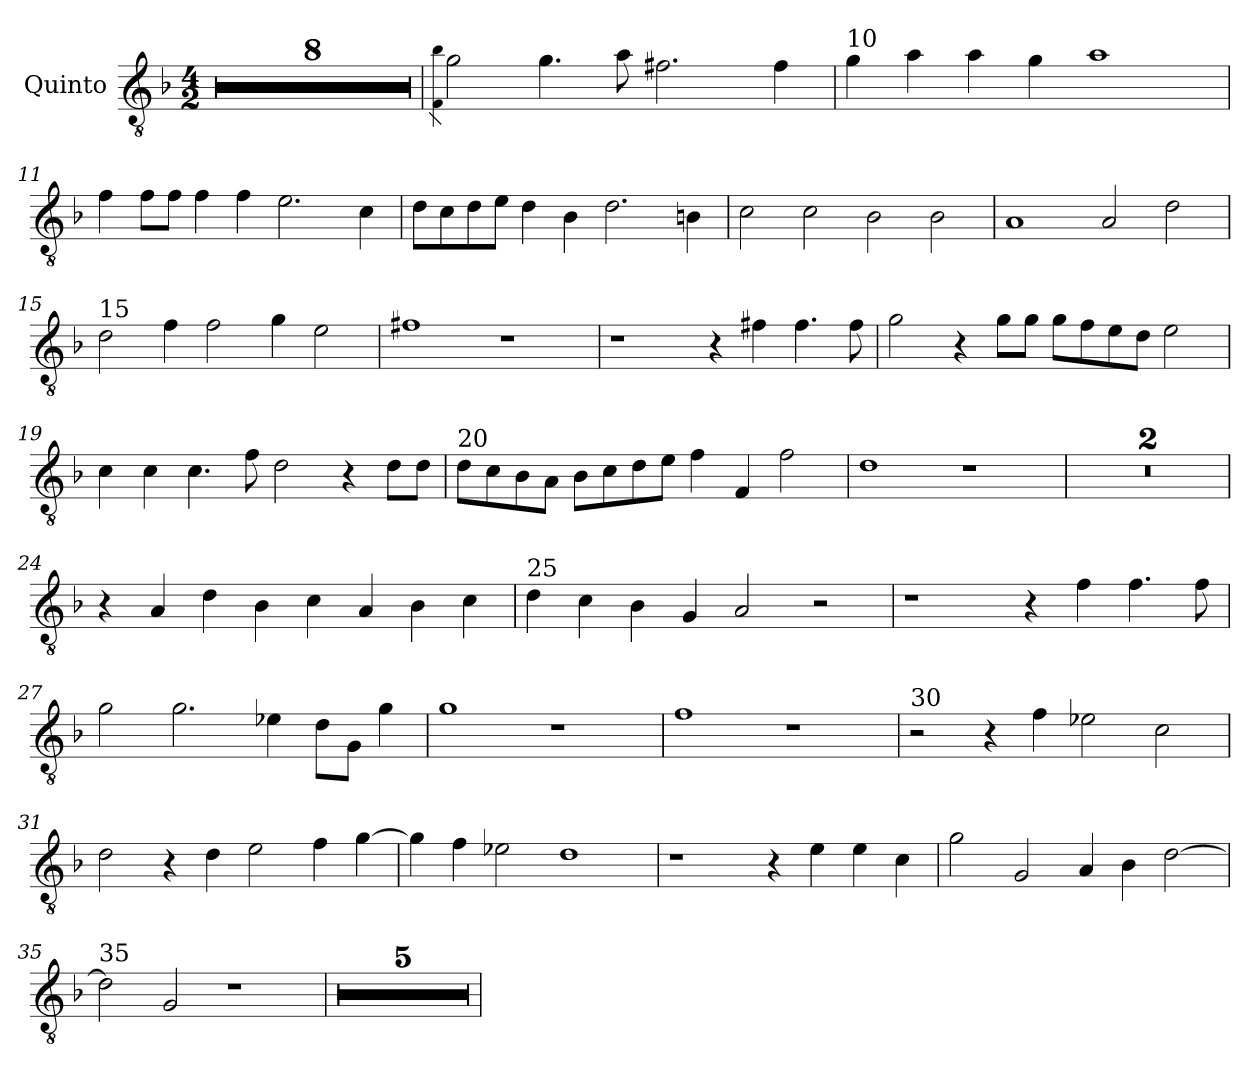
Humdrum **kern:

**kern
*part1
*staff1
*I"Quinto
*clefGv2
*k[b-]
*M4/2
=1
0r
=2
0r
=3
0r
=4
0r
=5
0r
=6
0r
=7
0r
!!LO:LB:g=z
=8
0r
=9
4qF 4qb-
2g\
4.g\
8a\
2.f#X\
4f#\
=10
!LO:TX:a:t=10
4g\
4a\
4a\
4g\
1a
!!LO:LB:g=z
=11
4f\
8f\L
8f\J
4f\
4f\
2.e\
4c\
!!LO:LB:g=z
=12
8d\L
8c\
8d\
8e\J
4d\
4B-\
2.d\
4Bn\
=13
2c\
2c\
2B-\
2B-\
=14
1A
2A/
2d\
=15
!LO:TX:a:t=15
2d\
4f\
2f\
4g\
2e\
!!LO:LB:g=z
=16
1f#X
1r
=17
1r
4r
4f#X\
4.f#\
8f#\
=18
2g\
4r
8g\L
8g\J
8g\L
8f\
8e\
8d\J
2e\
=19
4c\
4c\
4.c\
8f\
2d\
4r
8d\L
8d\J
!!LO:LB:g=z
=20
!LO:TX:a:t=20
8d\L
8c\
8B-\
8A\J
8B-\L
8c\
8d\
8e\J
4f\
4F/
2f\
=21
1d
1r
=22
0r
=23
0r
=24
4r
4A/
4d\
4B-\
4c\
4A/
4B-\
4c\
!!LO:LB:g=z
=25
!LO:TX:a:t=25
4d\
4c\
4B-\
4G/
2A/
2r
=26
1r
4r
4f\
4.f\
8f\
=27
2g\
2.g\
4e-X\
8d\L
8G\J
4g\
=28
1g
1r
!!LO:LB:g=z
=29
1f
1r
=30
!LO:TX:a:t=30
2r
4r
4f\
2e-X\
2c\
=31
2d\
4r
4d\
2e\
4f\
[4g\
=32
4g\]
4f\
2e-X\
1d
!!LO:LB:g=z
=33
1r
4r
4e\
4e\
4c\
=34
2g\
2G/
4A/
4B-\
[2d\
=35
!LO:TX:a:t=35
2d\]
2G/
1r
=36
0r
=37
0r
=38
0r
!!LO:LB:g=z
=39
0r
=40
0r
=
*-
